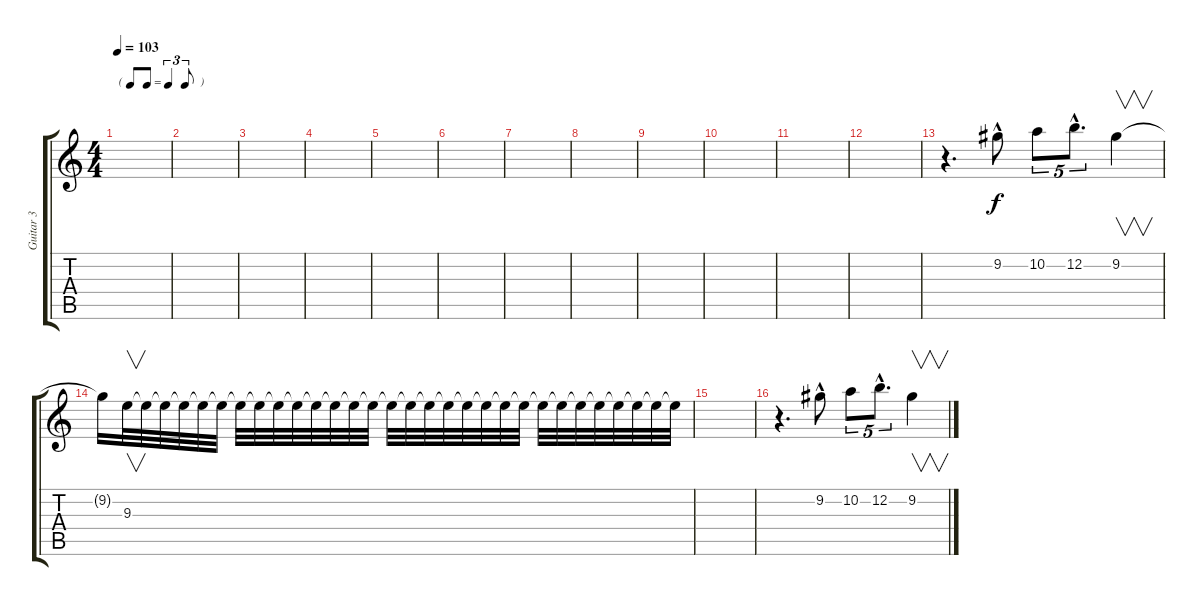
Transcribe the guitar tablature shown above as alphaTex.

\track ("Guitar 3" "Guitar 3") {instrument overdrivenguitar}
\staff {score tabs}
\tuning (E4 B3 G3 D3 A2 E2) {hide}
\ts (4 4)
\tf triplet8th
\tempo 103
\clef g2
\ks c
|
|
|
|
|
|
|
|
|
|
|
|
r.4{d} 9.2{hac}.8 10.2.8{tu (5 4)} 12.2{hac}.8{d tu (5 4)} 9.2.4{v} |
9.2{t}.16 9.3.32{v} 9.3{t}.32 9.3{t}.32 9.3{t}.32 9.3{t}.32 9.3{t}.32 9.3{t}.32 9.3{t}.32 9.3{t}.32 9.3{t}.32 9.3{t}.32 9.3{t}.32 9.3{t}.32 9.3{t}.32 9.3{t}.32 9.3{t}.32 9.3{t}.32 9.3{t}.32 9.3{t}.32 9.3{t}.32 9.3{t}.32 9.3{t}.32 9.3{t}.32 9.3{t}.32 9.3{t}.32 9.3{t}.32 9.3{t}.32 9.3{t}.32 9.3{t}.32 9.3{t}.32 |
|
r.4{d} 9.2{hac}.8 10.2.8{tu (5 4)} 12.2{hac}.8{d tu (5 4)} 9.2.4{v}
